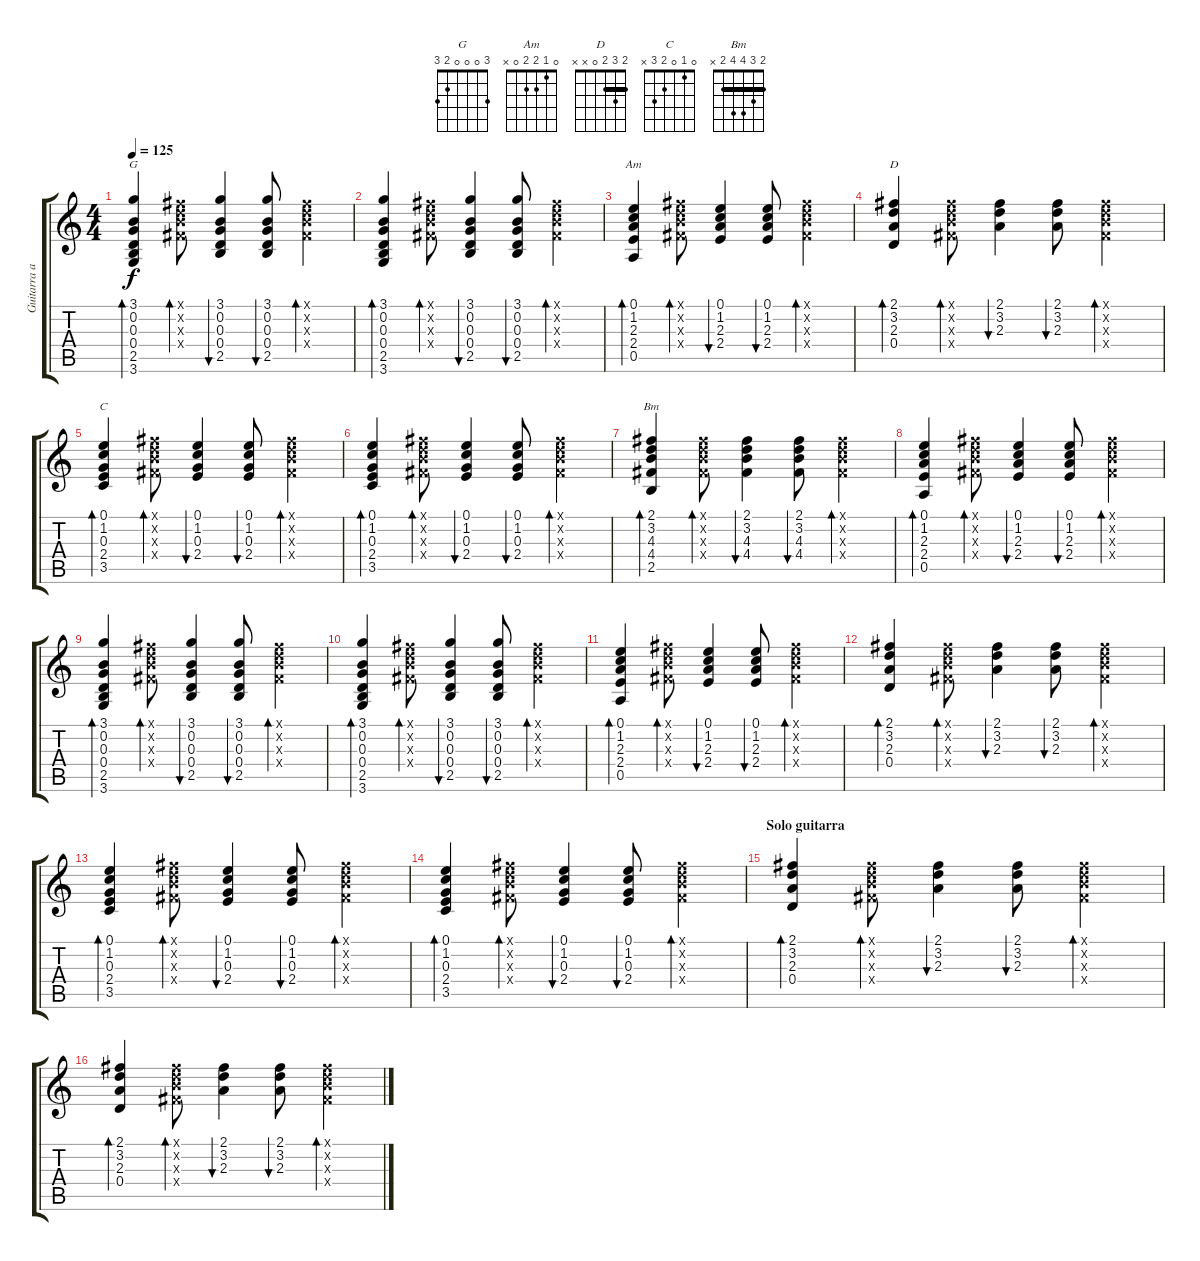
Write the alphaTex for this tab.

\track ("Guitarra armonica" "Guitarra a") {instrument acousticguitarnylon}
\staff {score tabs}
\tuning (E4 B3 G3 D3 A2 E2) {hide}
\chord ("G" 3 0 0 0 2 3)
\chord ("Am" 0 1 2 2 0 x)
\chord ("D" 2 3 2 0 x x) {barre 2}
\chord ("C" 0 1 0 2 3 x)
\chord ("Bm" 2 3 4 4 2 x) {barre 2}
\ts (4 4)
\tempo 125
\clef g2
\ks c
(3.1 0.2 0.3 0.4 2.5 3.6).4{bd 60 ch "G" dy f} (2.1{x} 3.2{x} 4.3{x} 4.4{x}).8{bd 60} (3.1 0.2 0.3 0.4 2.5).4{bu 60} (3.1 0.2 0.3 0.4 2.5).8{bu 60} (2.1{x} 3.2{x} 4.3{x} 4.4{x}).4{bd 60} |
(3.1 0.2 0.3 0.4 2.5 3.6).4{bd 60} (2.1{x} 3.2{x} 4.3{x} 4.4{x}).8{bd 60} (3.1 0.2 0.3 0.4 2.5).4{bu 60} (3.1 0.2 0.3 0.4 2.5).8{bu 60} (2.1{x} 3.2{x} 4.3{x} 4.4{x}).4{bd 60} |
(0.1 1.2 2.3 2.4 0.5).4{bd 60 ch "Am"} (2.1{x} 3.2{x} 4.3{x} 4.4{x}).8{bd 60} (0.1 1.2 2.3 2.4).4{bu 60} (0.1 1.2 2.3 2.4).8{bu 60} (2.1{x} 3.2{x} 4.3{x} 4.4{x}).4{bd 60} |
(2.1 3.2 2.3 0.4).4{bd 60 ch "D"} (2.1{x} 3.2{x} 4.3{x} 4.4{x}).8{bd 60} (2.1 3.2 2.3).4{bu 60} (2.1 3.2 2.3).8{bu 60} (2.1{x} 3.2{x} 4.3{x} 4.4{x}).4{bd 60} |
(0.1 1.2 0.3 2.4 3.5).4{bd 60 ch "C"} (2.1{x} 3.2{x} 4.3{x} 4.4{x}).8{bd 60} (0.1 1.2 0.3 2.4).4{bu 60} (0.1 1.2 0.3 2.4).8{bu 60} (2.1{x} 3.2{x} 4.3{x} 4.4{x}).4{bd 60} |
(0.1 1.2 0.3 2.4 3.5).4{bd 60} (2.1{x} 3.2{x} 4.3{x} 4.4{x}).8{bd 60} (0.1 1.2 0.3 2.4).4{bu 60} (0.1 1.2 0.3 2.4).8{bu 60} (2.1{x} 3.2{x} 4.3{x} 4.4{x}).4{bd 60} |
(2.1 3.2 4.3 4.4 2.5).4{bd 60 ch "Bm"} (2.1{x} 3.2{x} 4.3{x} 4.4{x}).8{bd 60} (2.1 3.2 4.3 4.4).4{bu 60} (2.1 3.2 4.3 4.4).8{bu 60} (2.1{x} 3.2{x} 4.3{x} 4.4{x}).4{bd 60} |
(0.1 1.2 2.3 2.4 0.5).4{bd 60} (2.1{x} 3.2{x} 4.3{x} 4.4{x}).8{bd 60} (0.1 1.2 2.3 2.4).4{bu 60} (0.1 1.2 2.3 2.4).8{bu 60} (2.1{x} 3.2{x} 4.3{x} 4.4{x}).4{bd 60} |
(3.1 0.2 0.3 0.4 2.5 3.6).4{bd 60} (2.1{x} 3.2{x} 4.3{x} 4.4{x}).8{bd 60} (3.1 0.2 0.3 0.4 2.5).4{bu 60} (3.1 0.2 0.3 0.4 2.5).8{bu 60} (2.1{x} 3.2{x} 4.3{x} 4.4{x}).4{bd 60} |
(3.1 0.2 0.3 0.4 2.5 3.6).4{bd 60} (2.1{x} 3.2{x} 4.3{x} 4.4{x}).8{bd 60} (3.1 0.2 0.3 0.4 2.5).4{bu 60} (3.1 0.2 0.3 0.4 2.5).8{bu 60} (2.1{x} 3.2{x} 4.3{x} 4.4{x}).4{bd 60} |
(0.1 1.2 2.3 2.4 0.5).4{bd 60} (2.1{x} 3.2{x} 4.3{x} 4.4{x}).8{bd 60} (0.1 1.2 2.3 2.4).4{bu 60} (0.1 1.2 2.3 2.4).8{bu 60} (2.1{x} 3.2{x} 4.3{x} 4.4{x}).4{bd 60} |
(2.1 3.2 2.3 0.4).4{bd 60} (2.1{x} 3.2{x} 4.3{x} 4.4{x}).8{bd 60} (2.1 3.2 2.3).4{bu 60} (2.1 3.2 2.3).8{bu 60} (2.1{x} 3.2{x} 4.3{x} 4.4{x}).4{bd 60} |
(0.1 1.2 0.3 2.4 3.5).4{bd 60} (2.1{x} 3.2{x} 4.3{x} 4.4{x}).8{bd 60} (0.1 1.2 0.3 2.4).4{bu 60} (0.1 1.2 0.3 2.4).8{bu 60} (2.1{x} 3.2{x} 4.3{x} 4.4{x}).4{bd 60} |
(0.1 1.2 0.3 2.4 3.5).4{bd 60} (2.1{x} 3.2{x} 4.3{x} 4.4{x}).8{bd 60} (0.1 1.2 0.3 2.4).4{bu 60} (0.1 1.2 0.3 2.4).8{bu 60} (2.1{x} 3.2{x} 4.3{x} 4.4{x}).4{bd 60} |
\section ("" "Solo guitarra")
(2.1 3.2 2.3 0.4).4{bd 60} (2.1{x} 3.2{x} 4.3{x} 4.4{x}).8{bd 60} (2.1 3.2 2.3).4{bu 60} (2.1 3.2 2.3).8{bu 60} (2.1{x} 3.2{x} 4.3{x} 4.4{x}).4{bd 60} |
(2.1 3.2 2.3 0.4).4{bd 60} (2.1{x} 3.2{x} 4.3{x} 4.4{x}).8{bd 60} (2.1 3.2 2.3).4{bu 60} (2.1 3.2 2.3).8{bu 60} (2.1{x} 3.2{x} 4.3{x} 4.4{x}).4{bd 60}
